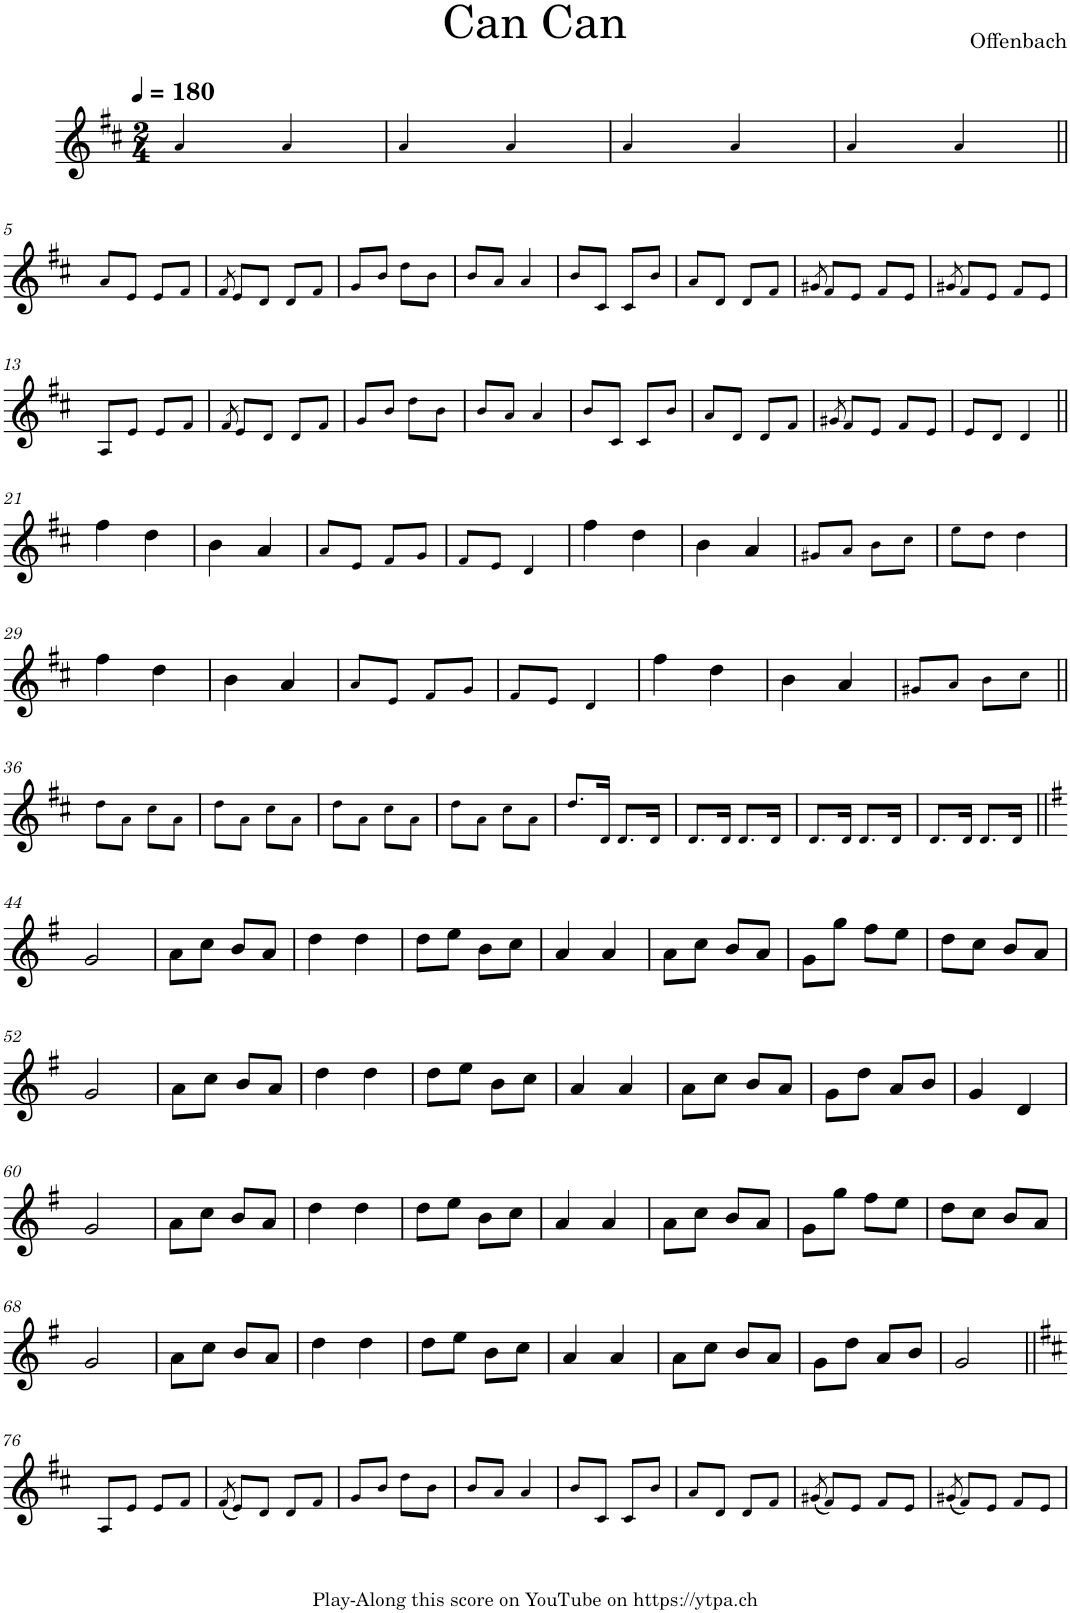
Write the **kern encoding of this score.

**kern
*part1
*staff1
*I"Piano
*I'Pno.
*clefG2
*k[f#c#]
*M2/4
*MM180
=1
4a!/
4a!/
=2
4a!/
4a!/
=3
4a!/
4a!/
=4
4a!/
4a!/
!!LO:LB:g=z
=5||
8a!/L
8e!/J
8e!/L
8f#!/J
=6
8qf#/
8e!/L
8d!/J
8d!/L
8f#!/J
=7
8g!/L
8b!/J
8dd!\L
8b!\J
=8
8b!/L
8a!/J
4a!/
=9
8b!/L
8c#!/J
8c#!/L
8b!/J
=10
8a!/L
8d!/J
8d!/L
8f#!/J
=11
8qg#X/
8f#!/L
8e!/J
8f#!/L
8e!/J
=12
8qg#X/
8f#!/L
8e!/J
8f#!/L
8e!/J
!!LO:LB:g=z
=13
8A!/L
8e!/J
8e!/L
8f#!/J
=14
8qf#/
8e!/L
8d!/J
8d!/L
8f#!/J
=15
8g!/L
8b!/J
8dd!\L
8b!\J
=16
8b!/L
8a!/J
4a!/
=17
8b!/L
8c#!/J
8c#!/L
8b!/J
=18
8a!/L
8d!/J
8d!/L
8f#!/J
=19
8qg#X/
8f#!/L
8e!/J
8f#!/L
8e!/J
=20
8e!/L
8d!/J
4d!/
!!LO:LB:g=z
=21||
4ff#\
4dd\
=22
4b\
4a/
=23
8a!/L
8e!/J
8f#!/L
8g!/J
=24
8f#!/L
8e!/J
4d!/
=25
4ff#\
4dd\
=26
4b\
4a/
=27
8g#X!/L
8a!/J
8b!\L
8cc#!\J
=28
8ee!\L
8dd!\J
4dd!\
!!LO:LB:g=z
=29
4ff#\
4dd\
=30
4b\
4a/
=31
8a!/L
8e!/J
8f#!/L
8g!/J
=32
8f#!/L
8e!/J
4d!/
=33
4ff#\
4dd\
=34
4b\
4a/
=35
8g#X!/L
8a!/J
8b!\L
8cc#!\J
!!LO:LB:g=z
=36||
8dd!\L
8a!\J
8cc#!\L
8a!\J
=37
8dd!\L
8a!\J
8cc#!\L
8a!\J
=38
8dd!\L
8a!\J
8cc#!\L
8a!\J
=39
8dd!\L
8a!\J
8cc#!\L
8a!\J
=40
8.dd!/L
16d!/Jk
8.d!/L
16d!/Jk
=41
8.d!/L
16d!/Jk
8.d!/L
16d!/Jk
=42
8.d!/L
16d!/Jk
8.d!/L
16d!/Jk
=43
8.d!/L
16d!/Jk
8.d!/L
16d!/Jk
!!LO:LB:g=z
=44||
*k[f#]
2g/
=45
8a\L
8cc\J
8b/L
8a/J
=46
4dd\
4dd\
=47
8dd\L
8ee\J
8b\L
8cc\J
=48
4a/
4a/
=49
8a\L
8cc\J
8b/L
8a/J
=50
8g\L
8gg\J
8ff#\L
8ee\J
=51
8dd\L
8cc\J
8b/L
8a/J
!!LO:LB:g=z
=52
2g/
=53
8a\L
8cc\J
8b/L
8a/J
=54
4dd\
4dd\
=55
8dd\L
8ee\J
8b\L
8cc\J
=56
4a/
4a/
=57
8a\L
8cc\J
8b/L
8a/J
=58
8g\L
8dd\J
8a/L
8b/J
=59
4g/
4d/
!!LO:LB:g=z
=60
2g/
=61
8a\L
8cc\J
8b/L
8a/J
=62
4dd\
4dd\
=63
8dd\L
8ee\J
8b\L
8cc\J
=64
4a/
4a/
=65
8a\L
8cc\J
8b/L
8a/J
=66
8g\L
8gg\J
8ff#\L
8ee\J
=67
8dd\L
8cc\J
8b/L
8a/J
!!LO:LB:g=z
=68
2g/
=69
8a\L
8cc\J
8b/L
8a/J
=70
4dd\
4dd\
=71
8dd\L
8ee\J
8b\L
8cc\J
=72
4a/
4a/
=73
8a\L
8cc\J
8b/L
8a/J
=74
8g\L
8dd\J
8a/L
8b/J
=75
2g/
!!LO:LB:g=z
=76||
*k[f#c#]
8A!/L
8e!/J
8e!/L
8f#!/J
=77
(8qf#/
8e!/L)
8d!/J
8d!/L
8f#!/J
=78
8g!/L
8b!/J
8dd!\L
8b!\J
=79
8b!/L
8a!/J
4a!/
=80
8b!/L
8c#!/J
8c#!/L
8b!/J
=81
8a!/L
8d!/J
8d!/L
8f#!/J
=82
(8qg#X/
8f#!/L)
8e!/J
8f#!/L
8e!/J
=83
(8qg#X/
8f#!/L)
8e!/J
8f#!/L
8e!/J
=
*-
